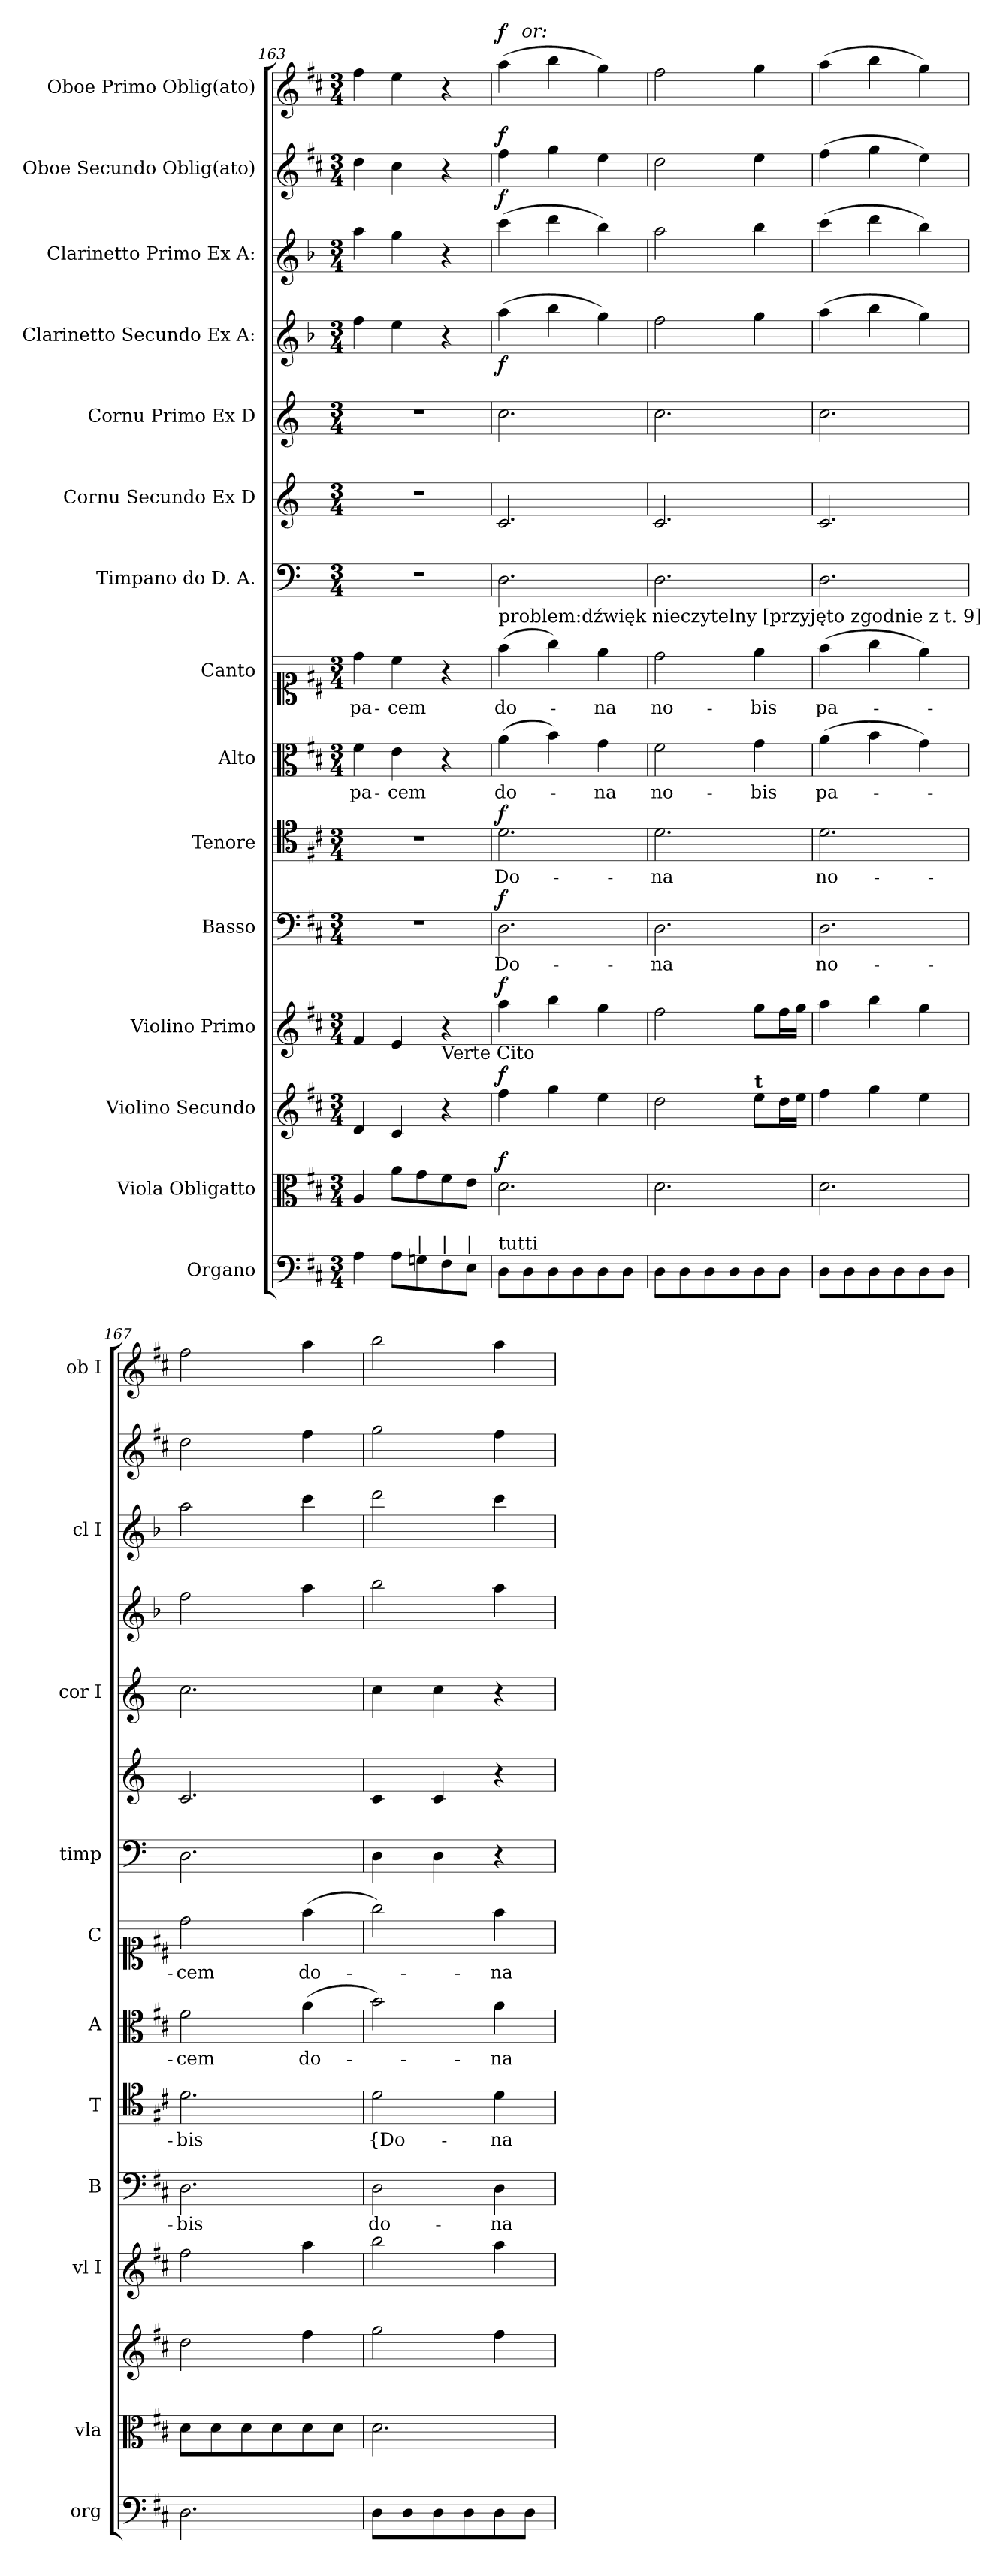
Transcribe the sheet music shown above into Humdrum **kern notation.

**kern	**kern	**dynam	**kern	**dynam	**kern	**dynam	**kern	**text	**dynam	**kern	**text	**dynam	**kern	**text	**kern	**text	**kern	**kern	**kern	**kern	**dynam	**kern	**dynam	**kern	**dynam	**kern	**dynam
*part15	*part14	*part14	*part13	*part13	*part12	*part12	*part11	*part11	*part11	*part10	*part10	*part10	*part9	*part9	*part8	*part8	*part7	*part6	*part5	*part4	*part4	*part3	*part3	*part2	*part2	*part1	*part1
*staff15	*staff14	*staff14	*staff13	*staff13	*staff12	*staff12	*staff11	*staff11	*staff11	*staff10	*staff10	*staff10	*staff9	*staff9	*staff8	*staff8	*staff7	*staff6	*staff5	*staff4	*staff4	*staff3	*staff3	*staff2	*staff2	*staff1	*staff1
*I"Organo	*I"Viola Obligatto	*	*I"Violino Secundo	*	*I"Violino Primo	*	*I"Basso	*	*	*I"Tenore	*	*	*I"Alto	*	*I"Canto	*	*I"Timpano do D. A.	*I"Cornu Secundo Ex D	*I"Cornu Primo Ex D	*I"Clarinetto Secundo Ex A:	*	*I"Clarinetto Primo Ex A:	*	*I"Oboe Secundo Oblig(ato)	*	*I"Oboe Primo Oblig(ato)	*
*I'org	*I'vla	*	*	*	*I'vl I	*	*I'B	*	*	*I'T	*	*	*I'A	*	*I'C	*	*I'timp	*	*I'cor I	*	*	*I'cl I	*	*	*	*I'ob I	*
*clefF4	*clefC3	*	*clefG2	*	*clefG2	*	*clefF4	*	*	*clefC4	*	*	*clefC3	*	*clefC1	*	*clefF4	*clefG2	*clefG2	*clefG2	*	*clefG2	*	*clefG2	*	*clefG2	*
*	*	*	*	*	*	*	*	*	*	*	*	*	*	*	*	*	*	*ITrd6c10	*ITrd6c10	*ITrd2c3	*	*ITrd2c3	*	*	*	*	*
*k[f#c#]	*k[f#c#]	*	*k[f#c#]	*	*k[f#c#]	*	*k[f#c#]	*	*	*k[f#c#]	*	*	*k[f#c#]	*	*k[f#c#]	*	*k[]	*k[f#c#]	*k[f#c#]	*k[f#c#]	*	*k[f#c#]	*	*k[f#c#]	*	*k[f#c#]	*
*M3/4	*M3/4	*	*M3/4	*	*M3/4	*	*M3/4	*	*	*M3/4	*	*	*M3/4	*	*M3/4	*	*M3/4	*M3/4	*M3/4	*M3/4	*	*M3/4	*	*M3/4	*	*M3/4	*
=163	=163	=163	=163	=163	=163	=163	=163	=163	=163	=163	=163	=163	=163	=163	=163	=163	=163	=163	=163	=163	=163	=163	=163	=163	=163	=163	=163
4A\	4A/	.	4d/	.	4f#/	.	2.r	.	.	2.r	.	.	4f#\	pa-	4dd\	pa-	2.r	2.r	2.r	4dd\	.	4ff#\	.	4dd\	.	4ff#\	.
8A\L	8a\L	.	4c#/	.	4e/	.	.	.	.	.	.	.	4e\	-cem	4cc#\	-cem	.	.	.	4cc#\	.	4ee\	.	4cc#\	.	4ee\	.
!LO:TX:a:t=|	!	!	!	!	!	!	!	!	!	!	!	!	!	!	!	!	!	!	!	!	!	!	!	!	!	!	!
8Gn\	8g\	.	.	.	.	.	.	.	.	.	.	.	.	.	.	.	.	.	.	.	.	.	.	.	.	.	.
!	!	!	!	!	!LO:TX:b:t=Verte Cito	!	!	!	!	!	!	!	!	!	!	!	!	!	!	!	!	!	!	!	!	!	!
!LO:TX:a:t=|	!	!	!	!	!	!	!	!	!	!	!	!	!	!	!	!	!	!	!	!	!	!	!	!	!	!	!
8F#\	8f#\	.	4r	.	4r	.	.	.	.	.	.	.	4r	.	4r	.	.	.	.	4r	.	4r	.	4r	.	4r	.
!LO:TX:a:t=|	!	!	!	!	!	!	!	!	!	!	!	!	!	!	!	!	!	!	!	!	!	!	!	!	!	!	!
8E\J	8e\J	.	.	.	.	.	.	.	.	.	.	.	.	.	.	.	.	.	.	.	.	.	.	.	.	.	.
=164	=164	=164	=164	=164	=164	=164	=164	=164	=164	=164	=164	=164	=164	=164	=164	=164	=164	=164	=164	=164	=164	=164	=164	=164	=164	=164	=164
!	!	!	!	!	!	!	!	!	!	!	!	!	!	!	!LO:TX:a:t=problem&colon;dźwięk nieczytelny [przyjęto zgodnie z t. 9]	!	!	!	!	!	!	!	!	!	!	!	!
!LO:TX:a:t=tutti	!	!	!	!	!	!	!	!	!	!	!	!	!	!	!	!	!	!	!	!	!	!	!	!	!	!	!
!	!	!LO:DY:a	!	!LO:DY:a	!	!LO:DY:a	!	!	!LO:DY:a	!	!	!LO:DY:a	!	!	!	!	!	!	!	!	!	!	!LO:DY:a	!	!LO:DY:a	!	!LO:DY:a:t=%s or&colon;
8D\L	2.d\	f	4ff#\	f	4aa\	f	2.D\	Do-	f	2.d\	Do-	f	(4a\	do-	(4ff#\	do-	2.D\	2.D/	2.d\	(4ff#\	f	(4aa\	f	4ff#\	f	(4aa\	f
8D\	.	.	.	.	.	.	.	.	.	.	.	.	.	.	.	.	.	.	.	.	.	.	.	.	.	.	.
8D\	.	.	4gg\	.	4bb\	.	.	.	.	.	.	.	4b\)	.	4gg\)	.	.	.	.	4gg\	.	4bb\	.	4gg\	.	4bb\	.
8D\	.	.	.	.	.	.	.	.	.	.	.	.	.	.	.	.	.	.	.	.	.	.	.	.	.	.	.
8D\	.	.	4ee\	.	4gg\	.	.	.	.	.	.	.	4g\	-na	4ee\	-na	.	.	.	4ee\)	.	4gg\)	.	4ee\	.	4gg\)	.
8D\J	.	.	.	.	.	.	.	.	.	.	.	.	.	.	.	.	.	.	.	.	.	.	.	.	.	.	.
=165	=165	=165	=165	=165	=165	=165	=165	=165	=165	=165	=165	=165	=165	=165	=165	=165	=165	=165	=165	=165	=165	=165	=165	=165	=165	=165	=165
8D\L	2.d\	.	2dd\	.	2ff#\	.	2.D\	-na	.	2.d\	-na	.	2f#\	no-	2dd\	no-	2.D\	2.D/	2.d\	2dd\	.	2ff#\	.	2dd\	.	2ff#\	.
8D\	.	.	.	.	.	.	.	.	.	.	.	.	.	.	.	.	.	.	.	.	.	.	.	.	.	.	.
8D\	.	.	.	.	.	.	.	.	.	.	.	.	.	.	.	.	.	.	.	.	.	.	.	.	.	.	.
8D\	.	.	.	.	.	.	.	.	.	.	.	.	.	.	.	.	.	.	.	.	.	.	.	.	.	.	.
!	!	!	!LO:TX:a:B:t=t	!	!	!	!	!	!	!	!	!	!	!	!	!	!	!	!	!	!	!	!	!	!	!	!
8D\	.	.	8ee\L	.	8gg\L	.	.	.	.	.	.	.	4g\	-bis	4ee\	-bis	.	.	.	4ee\	.	4gg\	.	4ee\	.	4gg\	.
8D\J	.	.	16dd\L	.	16ff#\L	.	.	.	.	.	.	.	.	.	.	.	.	.	.	.	.	.	.	.	.	.	.
.	.	.	16ee\JJ	.	16gg\JJ	.	.	.	.	.	.	.	.	.	.	.	.	.	.	.	.	.	.	.	.	.	.
=166	=166	=166	=166	=166	=166	=166	=166	=166	=166	=166	=166	=166	=166	=166	=166	=166	=166	=166	=166	=166	=166	=166	=166	=166	=166	=166	=166
8D\L	2.d\	.	4ff#\	.	4aa\	.	2.D\	no-	.	2.d\	no-	.	(4a\	pa-	(4ff#\	pa-	2.D\	2.D/	2.d\	(4ff#\	.	(4aa\	.	(4ff#\	.	(4aa\	.
8D\	.	.	.	.	.	.	.	.	.	.	.	.	.	.	.	.	.	.	.	.	.	.	.	.	.	.	.
8D\	.	.	4gg\	.	4bb\	.	.	.	.	.	.	.	4b\	.	4gg\	.	.	.	.	4gg\	.	4bb\	.	4gg\	.	4bb\	.
8D\	.	.	.	.	.	.	.	.	.	.	.	.	.	.	.	.	.	.	.	.	.	.	.	.	.	.	.
8D\	.	.	4ee\	.	4gg\	.	.	.	.	.	.	.	4g\)	.	4ee\)	.	.	.	.	4ee\)	.	4gg\)	.	4ee\)	.	4gg\)	.
8D\J	.	.	.	.	.	.	.	.	.	.	.	.	.	.	.	.	.	.	.	.	.	.	.	.	.	.	.
=167	=167	=167	=167	=167	=167	=167	=167	=167	=167	=167	=167	=167	=167	=167	=167	=167	=167	=167	=167	=167	=167	=167	=167	=167	=167	=167	=167
2.D\	8d\L	.	2dd\	.	2ff#\	.	2.D\	-bis	.	2.d\	-bis	.	2f#\	-cem	2dd\	-cem	2.D\	2.D/	2.d\	2dd\	.	2ff#\	.	2dd\	.	2ff#\	.
.	8d\	.	.	.	.	.	.	.	.	.	.	.	.	.	.	.	.	.	.	.	.	.	.	.	.	.	.
.	8d\	.	.	.	.	.	.	.	.	.	.	.	.	.	.	.	.	.	.	.	.	.	.	.	.	.	.
.	8d\	.	.	.	.	.	.	.	.	.	.	.	.	.	.	.	.	.	.	.	.	.	.	.	.	.	.
.	8d\	.	4ff#\	.	4aa\	.	.	.	.	.	.	.	(4a\	do-	(4ff#\	do-	.	.	.	4ff#\	.	4aa\	.	4ff#\	.	4aa\	.
.	8d\J	.	.	.	.	.	.	.	.	.	.	.	.	.	.	.	.	.	.	.	.	.	.	.	.	.	.
=168	=168	=168	=168	=168	=168	=168	=168	=168	=168	=168	=168	=168	=168	=168	=168	=168	=168	=168	=168	=168	=168	=168	=168	=168	=168	=168	=168
8D\L	2.d\	.	2gg\	.	2bb\	.	2D\	do-	.	2d\	{Do-	.	2b\)	.	2gg\)	.	4D\	4D/	4d\	2gg\	.	2bb\	.	2gg\	.	2bb\	.
8D\	.	.	.	.	.	.	.	.	.	.	.	.	.	.	.	.	.	.	.	.	.	.	.	.	.	.	.
8D\	.	.	.	.	.	.	.	.	.	.	.	.	.	.	.	.	4D\	4D/	4d\	.	.	.	.	.	.	.	.
8D\	.	.	.	.	.	.	.	.	.	.	.	.	.	.	.	.	.	.	.	.	.	.	.	.	.	.	.
8D\	.	.	4ff#\	.	4aa\	.	4D\	-na	.	4d\	-na	.	4a\	-na	4ff#\	-na	4r	4r	4r	4ff#\	.	4aa\	.	4ff#\	.	4aa\	.
8D\J	.	.	.	.	.	.	.	.	.	.	.	.	.	.	.	.	.	.	.	.	.	.	.	.	.	.	.
=	=	=	=	=	=	=	=	=	=	=	=	=	=	=	=	=	=	=	=	=	=	=	=	=	=	=	=
*-	*-	*-	*-	*-	*-	*-	*-	*-	*-	*-	*-	*-	*-	*-	*-	*-	*-	*-	*-	*-	*-	*-	*-	*-	*-	*-	*-
